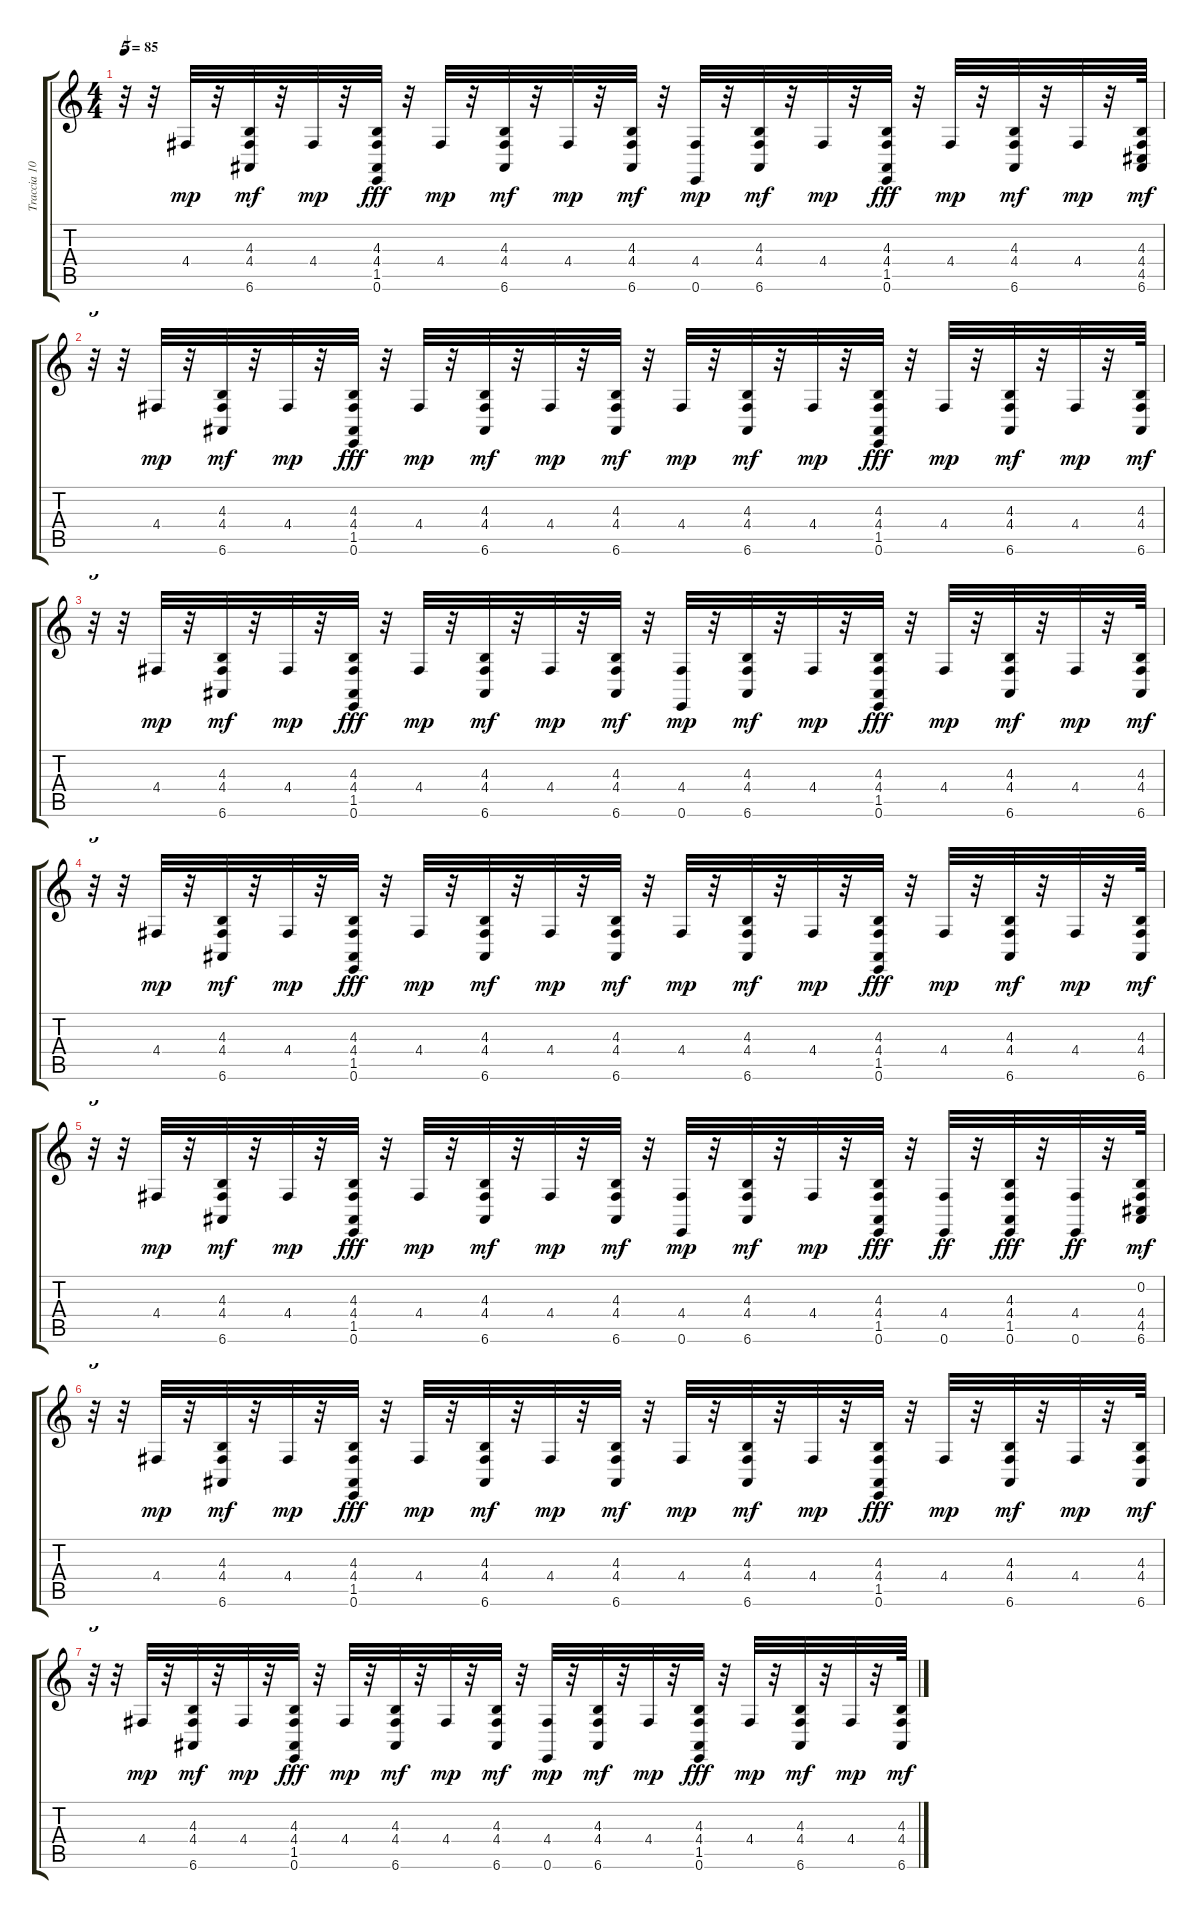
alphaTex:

\track ("Traccia 10" "Traccia 10") {instrument drawbarorgan}
\staff {score tabs}
\tuning (E4 B3 G3 D3 A2 E2) {hide}
\ts (4 4)
\tempo 85
\clef g2
\ks c
r.32{tu (5 4) dy mf} r.32 4.4.32{dy mp} r.32 (4.3 4.4 6.6).32{dy mf} r.32 4.4.32{dy mp} r.32 (4.3 4.4 1.5 0.6).32{dy fff} r.32 4.4.32{dy mp} r.32 (4.3 4.4 6.6).32{dy mf} r.32 4.4.32{dy mp} r.32 (4.3 4.4 6.6).32{dy mf} r.32 (4.4 0.6).32{dy mp} r.32 (4.3 4.4 6.6).32{dy mf} r.32 4.4.32{dy mp} r.32 (4.3 4.4 1.5 0.6).32{dy fff} r.32 4.4.32{dy mp} r.32 (4.3 4.4 6.6).32{dy mf} r.32 4.4.32{dy mp} r.32 (4.3 4.4 4.5 6.6).64{dy mf} |
r.32{tu (5 4)} r.32 4.4.32{dy mp} r.32 (4.3 4.4 6.6).32{dy mf} r.32 4.4.32{dy mp} r.32 (4.3 4.4 1.5 0.6).32{dy fff} r.32 4.4.32{dy mp} r.32 (4.3 4.4 6.6).32{dy mf} r.32 4.4.32{dy mp} r.32 (4.3 4.4 6.6).32{dy mf} r.32 4.4.32{dy mp} r.32 (4.3 4.4 6.6).32{dy mf} r.32 4.4.32{dy mp} r.32 (4.3 4.4 1.5 0.6).32{dy fff} r.32 4.4.32{dy mp} r.32 (4.3 4.4 6.6).32{dy mf} r.32 4.4.32{dy mp} r.32 (4.3 4.4 6.6).64{dy mf} |
r.32{tu (5 4)} r.32 4.4.32{dy mp} r.32 (4.3 4.4 6.6).32{dy mf} r.32 4.4.32{dy mp} r.32 (4.3 4.4 1.5 0.6).32{dy fff} r.32 4.4.32{dy mp} r.32 (4.3 4.4 6.6).32{dy mf} r.32 4.4.32{dy mp} r.32 (4.3 4.4 6.6).32{dy mf} r.32 (4.4 0.6).32{dy mp} r.32 (4.3 4.4 6.6).32{dy mf} r.32 4.4.32{dy mp} r.32 (4.3 4.4 1.5 0.6).32{dy fff} r.32 4.4.32{dy mp} r.32 (4.3 4.4 6.6).32{dy mf} r.32 4.4.32{dy mp} r.32 (4.3 4.4 6.6).64{dy mf} |
r.32{tu (5 4)} r.32 4.4.32{dy mp} r.32 (4.3 4.4 6.6).32{dy mf} r.32 4.4.32{dy mp} r.32 (4.3 4.4 1.5 0.6).32{dy fff} r.32 4.4.32{dy mp} r.32 (4.3 4.4 6.6).32{dy mf} r.32 4.4.32{dy mp} r.32 (4.3 4.4 6.6).32{dy mf} r.32 4.4.32{dy mp} r.32 (4.3 4.4 6.6).32{dy mf} r.32 4.4.32{dy mp} r.32 (4.3 4.4 1.5 0.6).32{dy fff} r.32 4.4.32{dy mp} r.32 (4.3 4.4 6.6).32{dy mf} r.32 4.4.32{dy mp} r.32 (4.3 4.4 6.6).64{dy mf} |
r.32{tu (5 4)} r.32 4.4.32{dy mp} r.32 (4.3 4.4 6.6).32{dy mf} r.32 4.4.32{dy mp} r.32 (4.3 4.4 1.5 0.6).32{dy fff} r.32 4.4.32{dy mp} r.32 (4.3 4.4 6.6).32{dy mf} r.32 4.4.32{dy mp} r.32 (4.3 4.4 6.6).32{dy mf} r.32 (4.4 0.6).32{dy mp} r.32 (4.3 4.4 6.6).32{dy mf} r.32 4.4.32{dy mp} r.32 (4.3 4.4 1.5 0.6).32{dy fff} r.32 (4.4 0.6).32{dy ff} r.32 (4.3 4.4 1.5 0.6).32{dy fff} r.32 (4.4 0.6).32{dy ff} r.32 (0.2 4.4 4.5 6.6).64{dy mf} |
r.32{tu (5 4)} r.32 4.4.32{dy mp} r.32 (4.3 4.4 6.6).32{dy mf} r.32 4.4.32{dy mp} r.32 (4.3 4.4 1.5 0.6).32{dy fff} r.32 4.4.32{dy mp} r.32 (4.3 4.4 6.6).32{dy mf} r.32 4.4.32{dy mp} r.32 (4.3 4.4 6.6).32{dy mf} r.32 4.4.32{dy mp} r.32 (4.3 4.4 6.6).32{dy mf} r.32 4.4.32{dy mp} r.32 (4.3 4.4 1.5 0.6).32{dy fff} r.32 4.4.32{dy mp} r.32 (4.3 4.4 6.6).32{dy mf} r.32 4.4.32{dy mp} r.32 (4.3 4.4 6.6).64{dy mf} |
r.32{tu (5 4)} r.32 4.4.32{dy mp} r.32 (4.3 4.4 6.6).32{dy mf} r.32 4.4.32{dy mp} r.32 (4.3 4.4 1.5 0.6).32{dy fff} r.32 4.4.32{dy mp} r.32 (4.3 4.4 6.6).32{dy mf} r.32 4.4.32{dy mp} r.32 (4.3 4.4 6.6).32{dy mf} r.32 (4.4 0.6).32{dy mp} r.32 (4.3 4.4 6.6).32{dy mf} r.32 4.4.32{dy mp} r.32 (4.3 4.4 1.5 0.6).32{dy fff} r.32 4.4.32{dy mp} r.32 (4.3 4.4 6.6).32{dy mf} r.32 4.4.32{dy mp} r.32 (4.3 4.4 6.6).64{dy mf}
